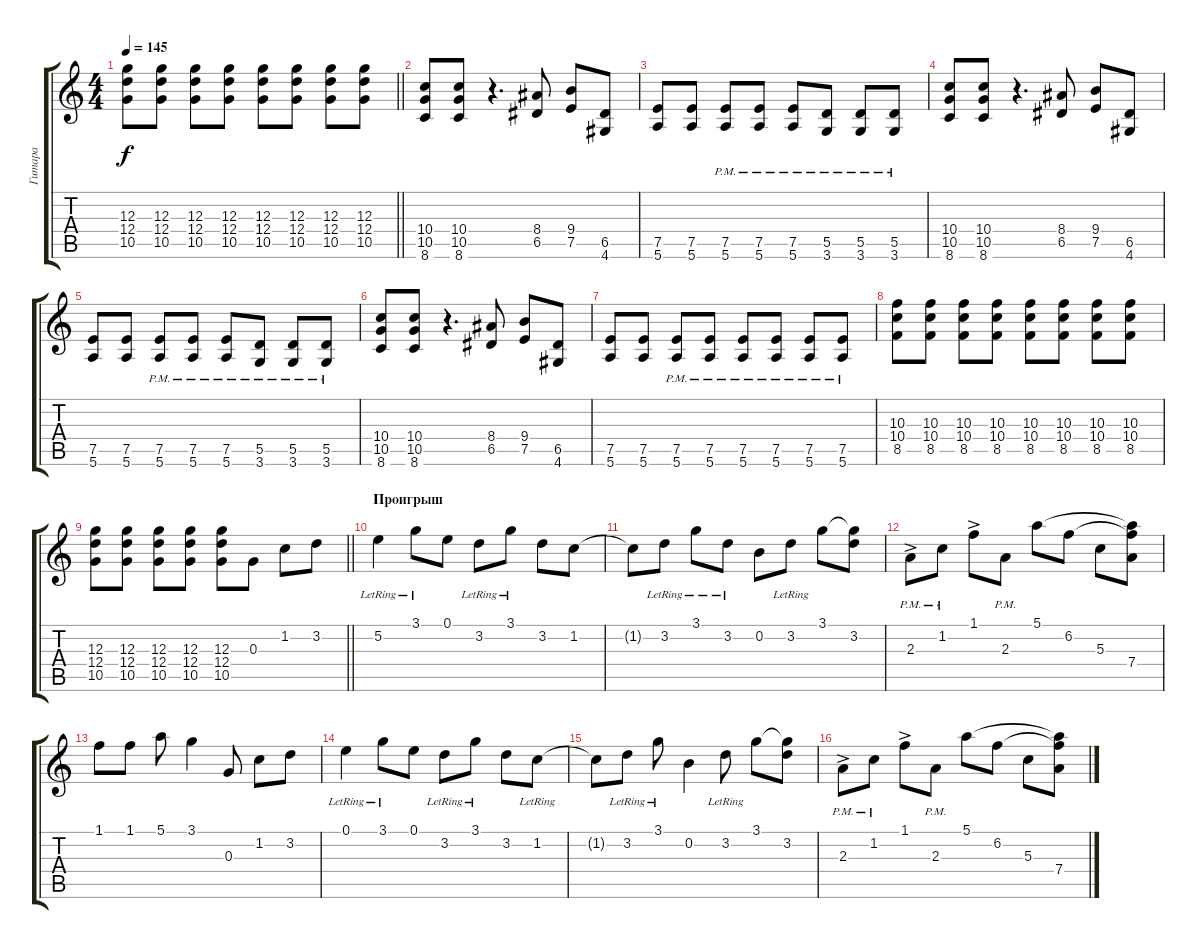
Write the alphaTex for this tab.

\track ("Гитара" "Гитара") {instrument distortionguitar}
\staff {score tabs}
\tuning (E4 B3 G3 D3 A2 E2) {hide}
\ts (4 4)
\tempo 145
\clef g2
\barLineRight lightlight
\ks c
(12.3 12.4 10.5).8{dy f} (12.3 12.4 10.5).8 (12.3 12.4 10.5).8 (12.3 12.4 10.5).8 (12.3 12.4 10.5).8 (12.3 12.4 10.5).8 (12.3 12.4 10.5).8 (12.3 12.4 10.5).8 |
(10.4 10.5 8.6).8 (10.4 10.5 8.6).8 r.4{d} (8.4 6.5).8 (9.4 7.5).8 (6.5 4.6).8 |
(7.5 5.6).8 (7.5 5.6).8 (7.5{pm} 5.6{pm}).8 (7.5{pm} 5.6{pm}).8 (7.5{pm} 5.6{pm}).8 (5.5{pm} 3.6{pm}).8 (5.5{pm} 3.6{pm}).8 (5.5{pm} 3.6{pm}).8 |
(10.4 10.5 8.6).8 (10.4 10.5 8.6).8 r.4{d} (8.4 6.5).8 (9.4 7.5).8 (6.5 4.6).8 |
(7.5 5.6).8 (7.5 5.6).8 (7.5{pm} 5.6{pm}).8 (7.5{pm} 5.6{pm}).8 (7.5{pm} 5.6{pm}).8 (5.5{pm} 3.6{pm}).8 (5.5{pm} 3.6{pm}).8 (5.5{pm} 3.6{pm}).8 |
(10.4 10.5 8.6).8 (10.4 10.5 8.6).8 r.4{d} (8.4 6.5).8 (9.4 7.5).8 (6.5 4.6).8 |
(7.5 5.6).8 (7.5 5.6).8 (7.5{pm} 5.6{pm}).8 (7.5{pm} 5.6{pm}).8 (7.5{pm} 5.6{pm}).8 (7.5{pm} 5.6{pm}).8 (7.5{pm} 5.6{pm}).8 (7.5{pm} 5.6{pm}).8 |
(10.3 10.4 8.5).8 (10.3 10.4 8.5).8 (10.3 10.4 8.5).8 (10.3 10.4 8.5).8 (10.3 10.4 8.5).8 (10.3 10.4 8.5).8 (10.3 10.4 8.5).8 (10.3 10.4 8.5).8 |
\barLineRight lightlight
(12.3 12.4 10.5).8 (12.3 12.4 10.5).8 (12.3 12.4 10.5).8 (12.3 12.4 10.5).8 (12.3 12.4 10.5).8 0.3.8 1.2.8 3.2.8 |
\section ("" "Проигрыш")
5.2{lr}.4 3.1{lr}.8 0.1.8 3.2{lr}.8 3.1{lr}.8 3.2.8 1.2.8 |
1.2{t}.8 3.2{lr}.8 3.1{lr}.8 3.2{lr}.8 0.2.8 3.2{lr}.8 3.1.8 (3.1{t} 3.2).8 |
2.3{ac pm}.8 1.2{pm}.8 1.1{ac}.8 2.3{pm}.8 5.1.8 6.2.8 5.3.8 (5.1{t} 6.2{t} 7.4).8 |
1.1.8 1.1.8 5.1.8 3.1.4 0.3.8 1.2.8 3.2.8 |
0.1{lr}.4 3.1{lr}.8 0.1.8 3.2{lr}.8 3.1{lr}.8 3.2.8 1.2{lr}.8 |
1.2{t}.8 3.2{lr}.8 3.1{lr}.8 0.2.4 3.2{lr}.8 3.1.8 (3.1{t} 3.2).8 |
2.3{ac pm}.8 1.2{pm}.8 1.1{ac}.8 2.3{pm}.8 5.1.8 6.2.8 5.3.8 (5.1{t} 6.2{t} 7.4).8
